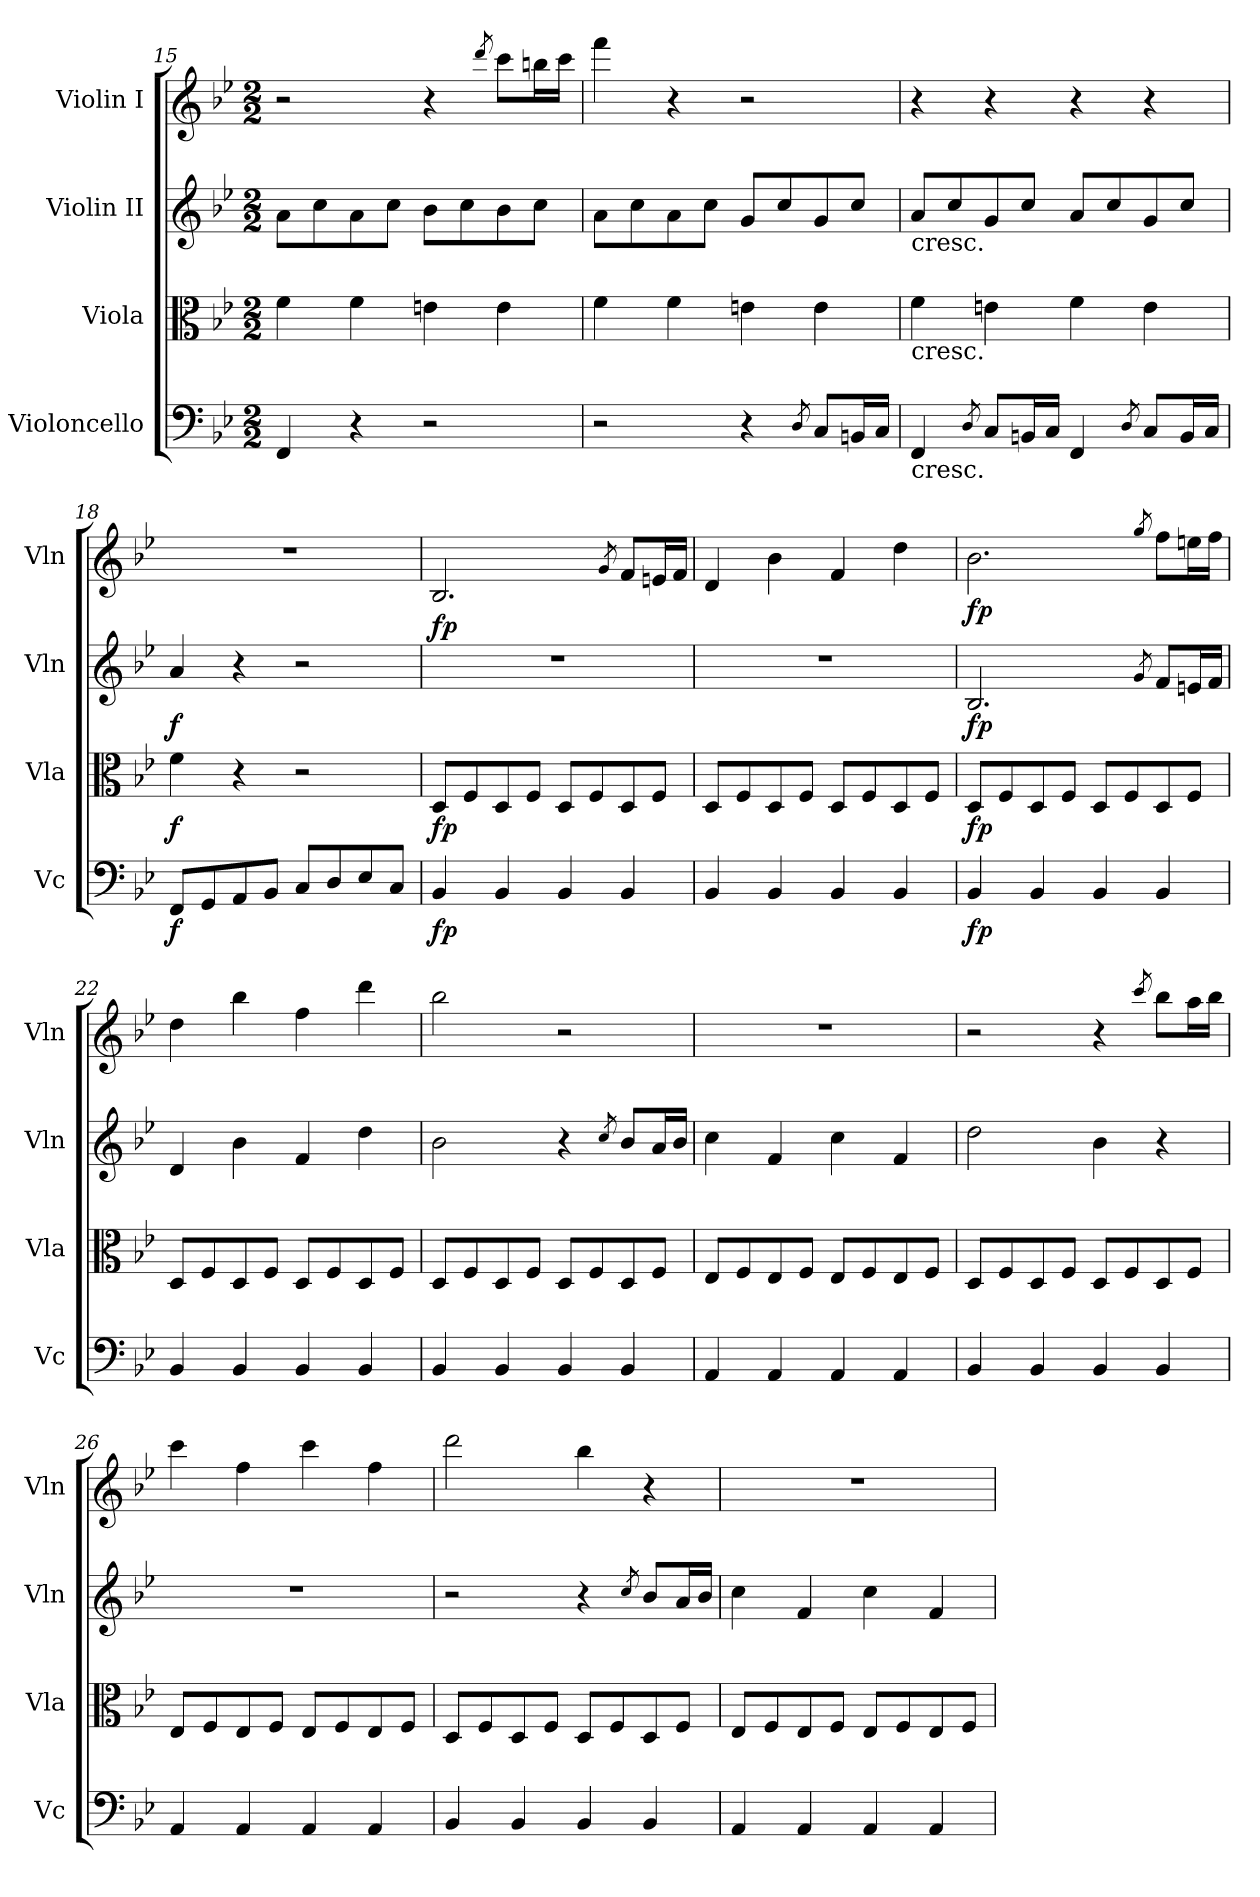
**kern	**dynam	**kern	**dynam	**kern	**dynam	**kern	**dynam
*part4	*part4	*part3	*part3	*part2	*part2	*part1	*part1
*staff4	*staff4	*staff3	*staff3	*staff2	*staff2	*staff1	*staff1
*I"Violoncello	*	*I"Viola	*	*I"Violin II	*	*I"Violin I	*
*I'Vc	*	*I'Vla	*	*I'Vln	*	*I'Vln	*
!!LO:PB:g=z
*clefF4	*	*clefC3	*	*clefG2	*	*clefG2	*
*k[b-e-]	*	*k[b-e-]	*	*k[b-e-]	*	*k[b-e-]	*
*B-:	*	*B-:	*	*B-:	*	*B-:	*
*M2/2	*	*M2/2	*	*M2/2	*	*M2/2	*
=15	=15	=15	=15	=15	=15	=15	=15
4FF/	.	4f\	.	8a\L	.	2r	.
.	.	.	.	8cc\	.	.	.
4r	.	4f\	.	8a\	.	.	.
.	.	.	.	8cc\J	.	.	.
2r	.	4en\	.	8b-\L	.	4r	.
.	.	.	.	8cc\	.	.	.
.	.	.	.	.	.	8qddd/	.
.	.	4e\	.	8b-\	.	8ccc\L	.
.	.	.	.	8cc\J	.	16bbn\L	.
.	.	.	.	.	.	16ccc\JJ	.
!!LO:LB:g=z
=16	=16	=16	=16	=16	=16	=16	=16
2r	.	4f\	.	8a\L	.	4fff\	.
.	.	.	.	8cc\	.	.	.
.	.	4f\	.	8a\	.	4r	.
.	.	.	.	8cc\J	.	.	.
4r	.	4en\	.	8g/L	.	2r	.
.	.	.	.	8cc/	.	.	.
8qD/	.	.	.	.	.	.	.
8C/L	.	4e\	.	8g/	.	.	.
16BBn/L	.	.	.	8cc/J	.	.	.
16C/JJ	.	.	.	.	.	.	.
=17	=17	=17	=17	=17	=17	=17	=17
!	!	!	!	!LO:TX:b:t=cresc.	!	!	!
!	!	!LO:TX:b:t=cresc.	!	!	!	!	!
!LO:TX:b:t=cresc.	!	!	!	!	!	!	!
4FF/	.	4f\	.	8a/L	.	4r	.
.	.	.	.	8cc/	.	.	.
8qD/	.	.	.	.	.	.	.
8C/L	.	4en\	.	8g/	.	4r	.
16BBn/L	.	.	.	8cc/J	.	.	.
16C/JJ	.	.	.	.	.	.	.
4FF/	.	4f\	.	8a/L	.	4r	.
.	.	.	.	8cc/	.	.	.
8qD/	.	.	.	.	.	.	.
8C/L	.	4e\	.	8g/	.	4r	.
16BB/L	.	.	.	8cc/J	.	.	.
16C/JJ	.	.	.	.	.	.	.
=18	=18	=18	=18	=18	=18	=18	=18
!	!LO:DY:b	!	!LO:DY:b	!	!LO:DY:b	!	!
8FF/L	f	4f\	f	4a/	f	1r	.
8GG/	.	.	.	.	.	.	.
8AA/	.	4r	.	4r	.	.	.
8BB-/J	.	.	.	.	.	.	.
8C/L	.	2r	.	2r	.	.	.
8D/	.	.	.	.	.	.	.
8E-/	.	.	.	.	.	.	.
8C/J	.	.	.	.	.	.	.
!!LO:PB:g=z
=19	=19	=19	=19	=19	=19	=19	=19
!	!LO:DY:b	!	!LO:DY:b	!	!LO:DY:a	!	!
4BB-/	fp	8D/L	fp	1r	fp	2.B-/	.
.	.	8F/	.	.	.	.	.
4BB-/	.	8D/	.	.	.	.	.
.	.	8F/J	.	.	.	.	.
4BB-/	.	8D/L	.	.	.	.	.
.	.	8F/	.	.	.	.	.
.	.	.	.	.	.	8qg/	.
4BB-/	.	8D/	.	.	.	8f/L	.
.	.	8F/J	.	.	.	16en/L	.
.	.	.	.	.	.	16f/JJ	.
!!LO:PB:g=z
=20	=20	=20	=20	=20	=20	=20	=20
4BB-/	.	8D/L	.	1r	.	4d/	.
.	.	8F/	.	.	.	.	.
4BB-/	.	8D/	.	.	.	4b-\	.
.	.	8F/J	.	.	.	.	.
4BB-/	.	8D/L	.	.	.	4f/	.
.	.	8F/	.	.	.	.	.
4BB-/	.	8D/	.	.	.	4dd\	.
.	.	8F/J	.	.	.	.	.
=21	=21	=21	=21	=21	=21	=21	=21
!	!LO:DY:b	!	!LO:DY:b	!	!LO:DY:b	!	!LO:DY:b
4BB-/	fp	8D/L	fp	2.B-/	fp	2.b-\	fp
.	.	8F/	.	.	.	.	.
4BB-/	.	8D/	.	.	.	.	.
.	.	8F/J	.	.	.	.	.
4BB-/	.	8D/L	.	.	.	.	.
.	.	8F/	.	.	.	.	.
.	.	.	.	8qg/	.	8qgg/	.
4BB-/	.	8D/	.	8f/L	.	8ff\L	.
.	.	8F/J	.	16en/L	.	16een\L	.
.	.	.	.	16f/JJ	.	16ff\JJ	.
=22	=22	=22	=22	=22	=22	=22	=22
4BB-/	.	8D/L	.	4d/	.	4dd\	.
.	.	8F/	.	.	.	.	.
4BB-/	.	8D/	.	4b-\	.	4bb-\	.
.	.	8F/J	.	.	.	.	.
4BB-/	.	8D/L	.	4f/	.	4ff\	.
.	.	8F/	.	.	.	.	.
4BB-/	.	8D/	.	4dd\	.	4ddd\	.
.	.	8F/J	.	.	.	.	.
=23	=23	=23	=23	=23	=23	=23	=23
4BB-/	.	8D/L	.	2b-\	.	2bb-\	.
.	.	8F/	.	.	.	.	.
4BB-/	.	8D/	.	.	.	.	.
.	.	8F/J	.	.	.	.	.
4BB-/	.	8D/L	.	4r	.	2r	.
.	.	8F/	.	.	.	.	.
.	.	.	.	8qcc/	.	.	.
4BB-/	.	8D/	.	8b-/L	.	.	.
.	.	8F/J	.	16a/L	.	.	.
.	.	.	.	16b-/JJ	.	.	.
!!LO:LB:g=z
=24	=24	=24	=24	=24	=24	=24	=24
4AA/	.	8E-/L	.	4cc\	.	1r	.
.	.	8F/	.	.	.	.	.
4AA/	.	8E-/	.	4f/	.	.	.
.	.	8F/J	.	.	.	.	.
4AA/	.	8E-/L	.	4cc\	.	.	.
.	.	8F/	.	.	.	.	.
4AA/	.	8E-/	.	4f/	.	.	.
.	.	8F/J	.	.	.	.	.
=25	=25	=25	=25	=25	=25	=25	=25
4BB-/	.	8D/L	.	2dd\	.	2r	.
.	.	8F/	.	.	.	.	.
4BB-/	.	8D/	.	.	.	.	.
.	.	8F/J	.	.	.	.	.
4BB-/	.	8D/L	.	4b-\	.	4r	.
.	.	8F/	.	.	.	.	.
.	.	.	.	.	.	8qccc/	.
4BB-/	.	8D/	.	4r	.	8bb-\L	.
.	.	8F/J	.	.	.	16aa\L	.
.	.	.	.	.	.	16bb-\JJ	.
=26	=26	=26	=26	=26	=26	=26	=26
4AA/	.	8E-/L	.	1r	.	4ccc\	.
.	.	8F/	.	.	.	.	.
4AA/	.	8E-/	.	.	.	4ff\	.
.	.	8F/J	.	.	.	.	.
4AA/	.	8E-/L	.	.	.	4ccc\	.
.	.	8F/	.	.	.	.	.
4AA/	.	8E-/	.	.	.	4ff\	.
.	.	8F/J	.	.	.	.	.
=27	=27	=27	=27	=27	=27	=27	=27
4BB-/	.	8D/L	.	2r	.	2ddd\	.
.	.	8F/	.	.	.	.	.
4BB-/	.	8D/	.	.	.	.	.
.	.	8F/J	.	.	.	.	.
4BB-/	.	8D/L	.	4r	.	4bb-\	.
.	.	8F/	.	.	.	.	.
.	.	.	.	8qcc/	.	.	.
4BB-/	.	8D/	.	8b-/L	.	4r	.
.	.	8F/J	.	16a/L	.	.	.
.	.	.	.	16b-/JJ	.	.	.
!!LO:PB:g=z
=28	=28	=28	=28	=28	=28	=28	=28
4AA/	.	8E-/L	.	4cc\	.	1r	.
.	.	8F/	.	.	.	.	.
4AA/	.	8E-/	.	4f/	.	.	.
.	.	8F/J	.	.	.	.	.
4AA/	.	8E-/L	.	4cc\	.	.	.
.	.	8F/	.	.	.	.	.
4AA/	.	8E-/	.	4f/	.	.	.
.	.	8F/J	.	.	.	.	.
=	=	=	=	=	=	=	=
*-	*-	*-	*-	*-	*-	*-	*-
